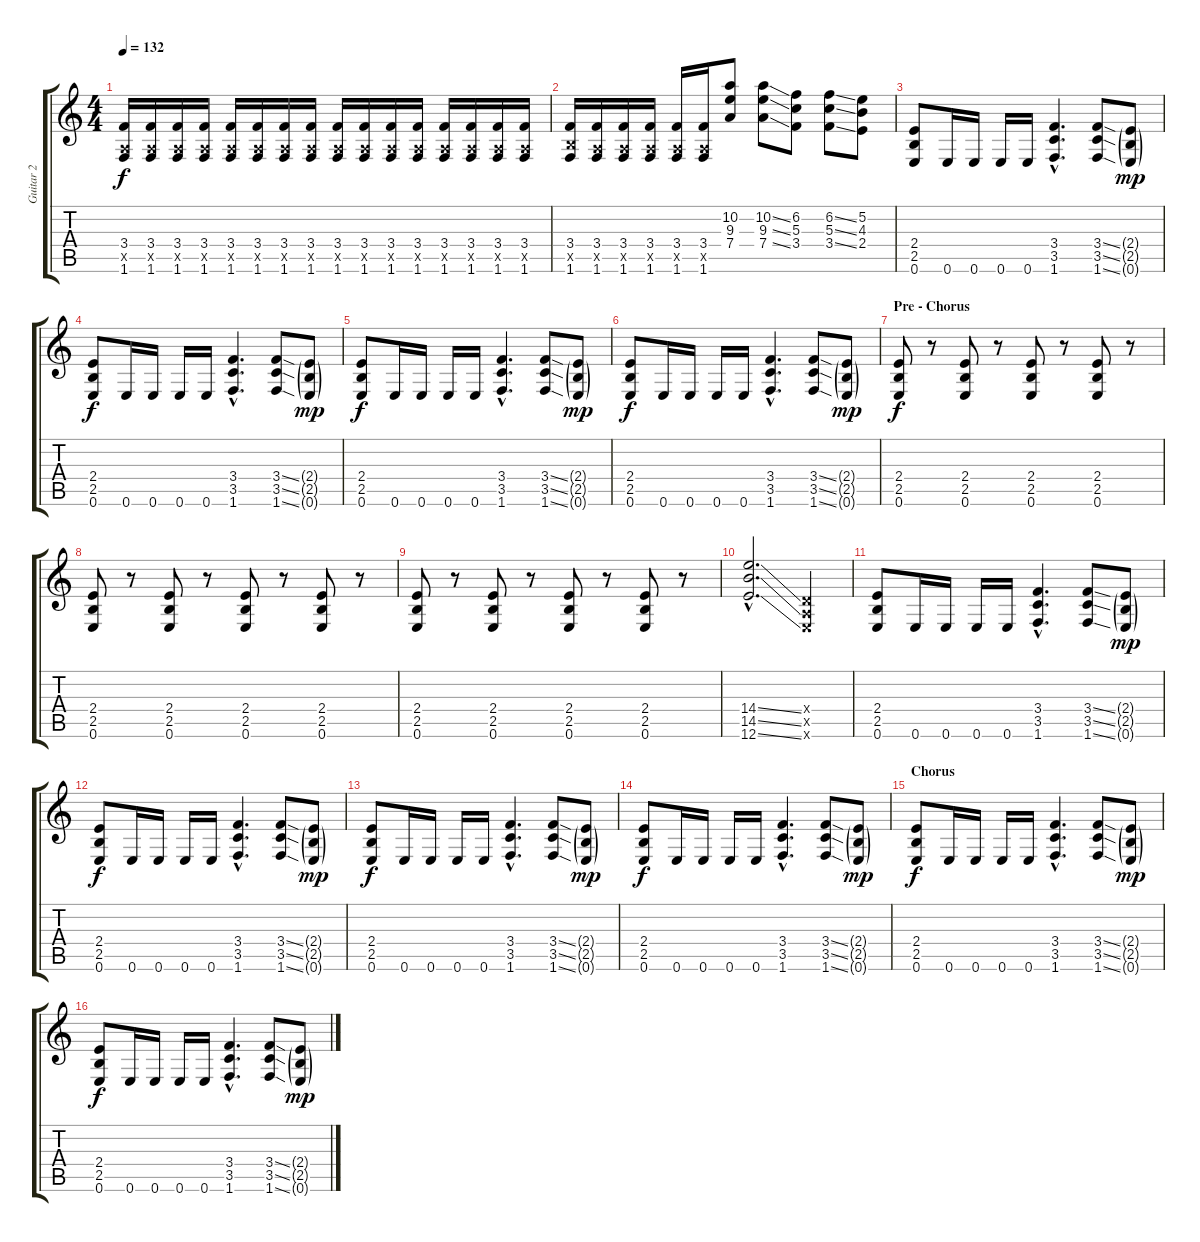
\track ("Guitar 2" "Guitar 2") {instrument distortionguitar}
\staff {score tabs}
\tuning (E4 B3 G3 D3 A2 E2) {hide}
\ts (4 4)
\tempo 132
\clef g2
\ks c
(3.4 0.5{x} 1.6).16{dy f} (3.4 0.5{x} 1.6).16 (3.4 0.5{x} 1.6).16 (3.4 0.5{x} 1.6).16 (3.4 0.5{x} 1.6).16 (3.4 0.5{x} 1.6).16 (3.4 0.5{x} 1.6).16 (3.4 0.5{x} 1.6).16 (3.4 0.5{x} 1.6).16 (3.4 0.5{x} 1.6).16 (3.4 0.5{x} 1.6).16 (3.4 0.5{x} 1.6).16 (3.4 0.5{x} 1.6).16 (3.4 0.5{x} 1.6).16 (3.4 0.5{x} 1.6).16 (3.4 0.5{x} 1.6).16 |
(3.4 2.5{x} 1.6).16 (3.4 0.5{x} 1.6).16 (3.4 0.5{x} 1.6).16 (3.4 0.5{x} 1.6).16 (3.4 0.5{x} 1.6).16 (3.4 0.5{x} 1.6).16 (10.2 9.3 7.4).8 (10.2{ss} 9.3{ss} 7.4{ss}).8 (6.2 5.3 3.4).8 (6.2{ss} 5.3{ss} 3.4{ss}).8 (5.2 4.3 2.4).8 |
(2.4 2.5 0.6).8 0.6.16 0.6.16 0.6.16 0.6.16 (3.4{hac} 3.5{hac} 1.6{hac}).4{d} (3.4{ss} 3.5{ss} 1.6{ss}).8 (2.4{g} 2.5{g} 0.6{g}).8{dy mp} |
(2.4 2.5 0.6).8{dy f} 0.6.16 0.6.16 0.6.16 0.6.16 (3.4{hac} 3.5{hac} 1.6{hac}).4{d} (3.4{ss} 3.5{ss} 1.6{ss}).8 (2.4{g} 2.5{g} 0.6{g}).8{dy mp} |
(2.4 2.5 0.6).8{dy f} 0.6.16 0.6.16 0.6.16 0.6.16 (3.4{hac} 3.5{hac} 1.6{hac}).4{d} (3.4{ss} 3.5{ss} 1.6{ss}).8 (2.4{g} 2.5{g} 0.6{g}).8{dy mp} |
(2.4 2.5 0.6).8{dy f} 0.6.16 0.6.16 0.6.16 0.6.16 (3.4{hac} 3.5{hac} 1.6{hac}).4{d} (3.4{ss} 3.5{ss} 1.6{ss}).8 (2.4{g} 2.5{g} 0.6{g}).8{dy mp} |
\section ("" "Pre - Chorus")
(2.4 2.5 0.6).8{dy f} r.8 (2.4 2.5 0.6).8 r.8 (2.4 2.5 0.6).8 r.8 (2.4 2.5 0.6).8 r.8 |
(2.4 2.5 0.6).8 r.8 (2.4 2.5 0.6).8 r.8 (2.4 2.5 0.6).8 r.8 (2.4 2.5 0.6).8 r.8 |
(2.4 2.5 0.6).8 r.8 (2.4 2.5 0.6).8 r.8 (2.4 2.5 0.6).8 r.8 (2.4 2.5 0.6).8 r.8 |
(14.4{ss hac} 14.5{ss hac} 12.6{ss hac}).2{d} (0.4{x} 0.5{x} 0.6{x}).4 |
(2.4 2.5 0.6).8 0.6.16 0.6.16 0.6.16 0.6.16 (3.4{hac} 3.5{hac} 1.6{hac}).4{d} (3.4{ss} 3.5{ss} 1.6{ss}).8 (2.4{g} 2.5{g} 0.6{g}).8{dy mp} |
(2.4 2.5 0.6).8{dy f} 0.6.16 0.6.16 0.6.16 0.6.16 (3.4{hac} 3.5{hac} 1.6{hac}).4{d} (3.4{ss} 3.5{ss} 1.6{ss}).8 (2.4{g} 2.5{g} 0.6{g}).8{dy mp} |
(2.4 2.5 0.6).8{dy f} 0.6.16 0.6.16 0.6.16 0.6.16 (3.4{hac} 3.5{hac} 1.6{hac}).4{d} (3.4{ss} 3.5{ss} 1.6{ss}).8 (2.4{g} 2.5{g} 0.6{g}).8{dy mp} |
(2.4 2.5 0.6).8{dy f} 0.6.16 0.6.16 0.6.16 0.6.16 (3.4{hac} 3.5{hac} 1.6{hac}).4{d} (3.4{ss} 3.5{ss} 1.6{ss}).8 (2.4{g} 2.5{g} 0.6{g}).8{dy mp} |
\section ("" "Chorus")
(2.4 2.5 0.6).8{dy f} 0.6.16 0.6.16 0.6.16 0.6.16 (3.4{hac} 3.5{hac} 1.6{hac}).4{d} (3.4{ss} 3.5{ss} 1.6{ss}).8 (2.4{g} 2.5{g} 0.6{g}).8{dy mp} |
(2.4 2.5 0.6).8{dy f} 0.6.16 0.6.16 0.6.16 0.6.16 (3.4{hac} 3.5{hac} 1.6{hac}).4{d} (3.4{ss} 3.5{ss} 1.6{ss}).8 (2.4{g} 2.5{g} 0.6{g}).8{dy mp}
